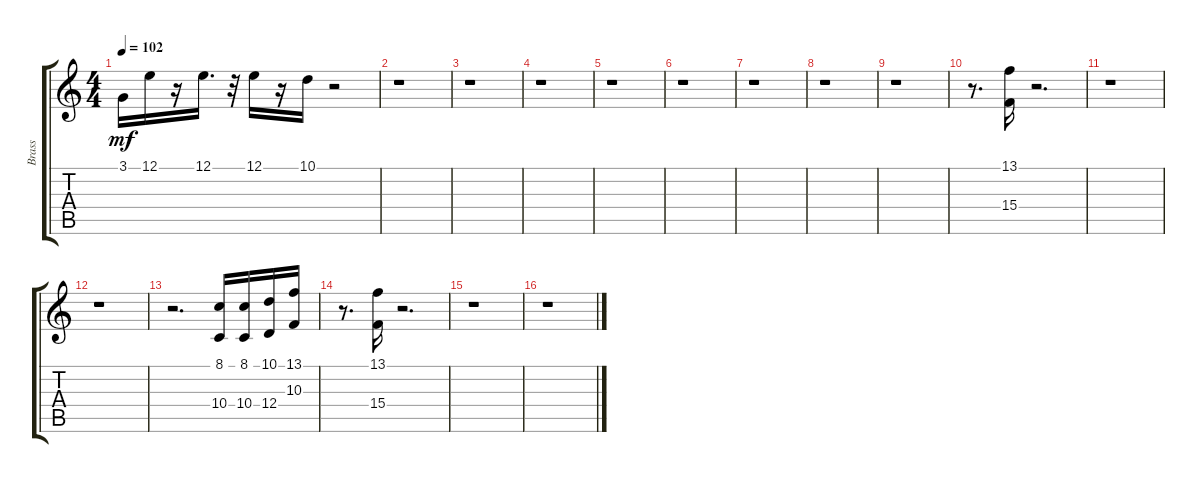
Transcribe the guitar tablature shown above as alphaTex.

\track ("Brass" "Brass") {instrument brasssection}
\staff {score tabs}
\tuning (E4 B3 G3 D3 A2 E2) {hide}
\ts (4 4)
\tempo 102
\clef g2
\ks c
3.1.16{dy mf} 12.1.16 r.16 12.1.16{d} r.32 12.1.16 r.16 10.1.16 r.2 |
r.1 |
r.1 |
r.1 |
r.1 |
r.1 |
r.1 |
r.1 |
r.1 |
r.8{d} (13.1 15.4).16 r.2{d} |
r.1 |
r.1 |
r.2{d} (8.1 10.4).16 (8.1 10.4).16 (10.1 12.4).16 (13.1 10.3).16 |
r.8{d} (13.1 15.4).16 r.2{d} |
r.1 |
r.1
